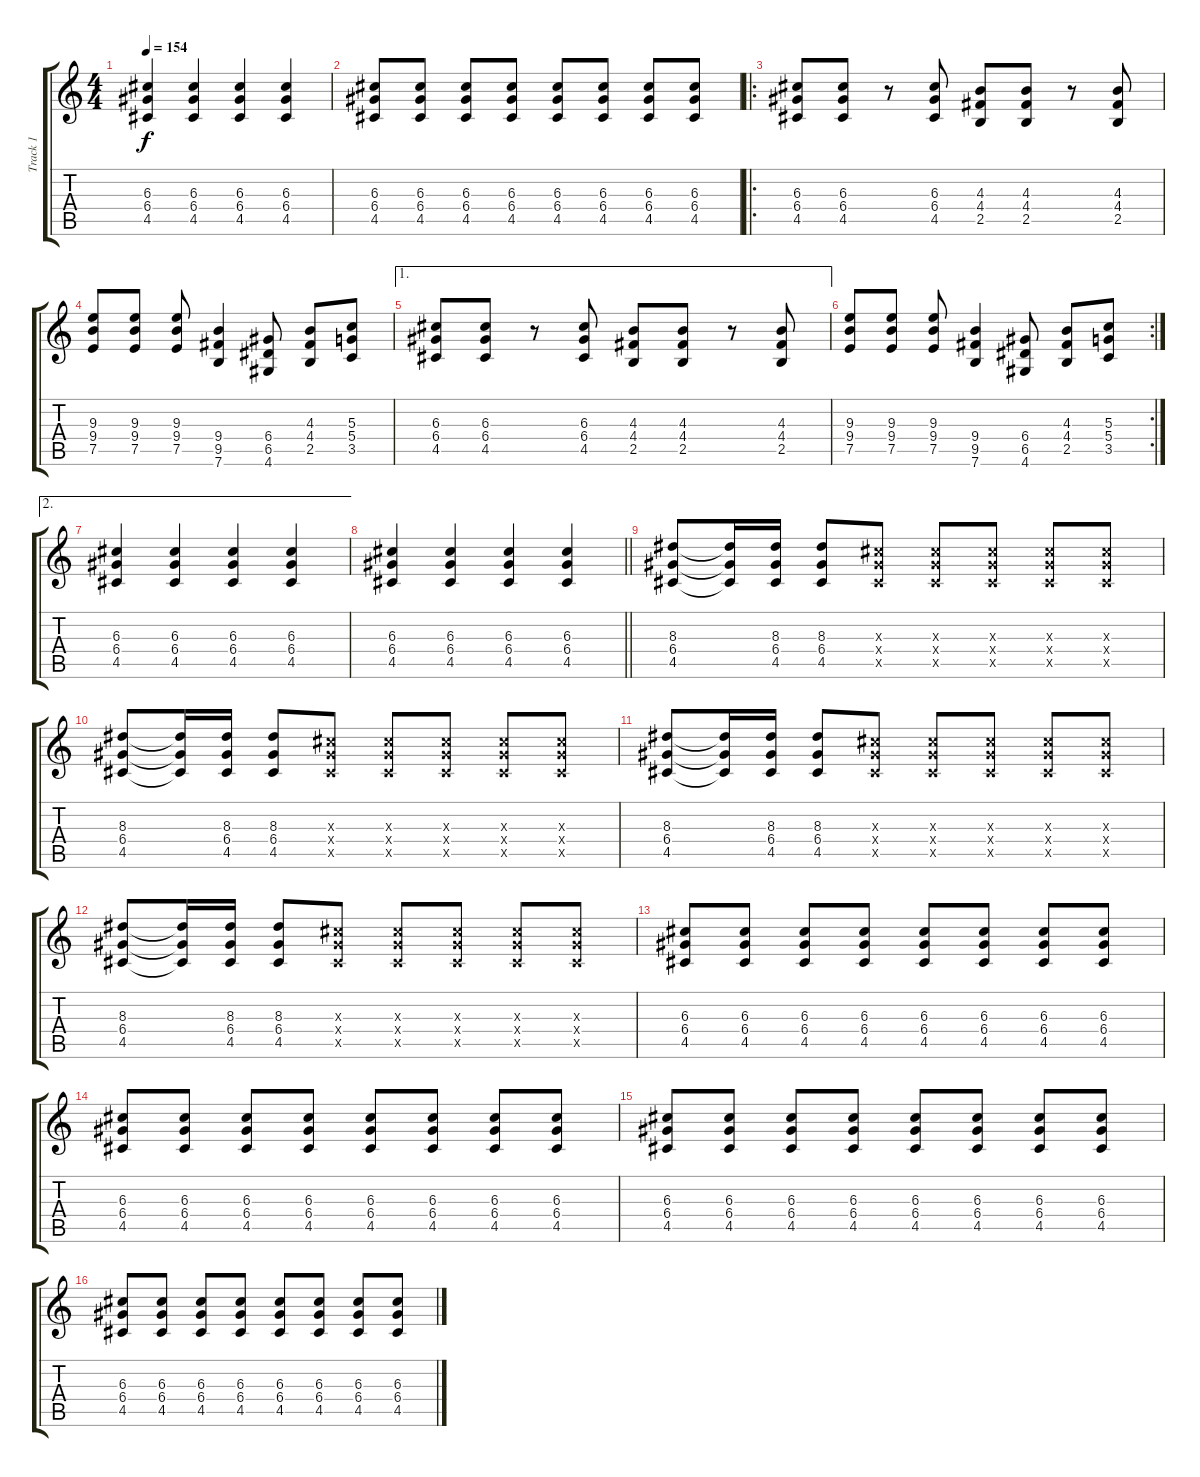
\track ("Track 1" "Track 1") {instrument electricguitarclean}
\staff {score tabs}
\tuning (E4 B3 G3 D3 A2 E2) {hide}
\ts (4 4)
\tempo 154
\clef g2
\ks c
(6.3 6.4 4.5).4{dy f} (6.3 6.4 4.5).4 (6.3 6.4 4.5).4 (6.3 6.4 4.5).4 |
(6.3 6.4 4.5).8 (6.3 6.4 4.5).8 (6.3 6.4 4.5).8 (6.3 6.4 4.5).8 (6.3 6.4 4.5).8 (6.3 6.4 4.5).8 (6.3 6.4 4.5).8 (6.3 6.4 4.5).8 |
\ro
(6.3 6.4 4.5).8 (6.3 6.4 4.5).8 r.8 (6.3 6.4 4.5).8 (4.3 4.4 2.5).8 (4.3 4.4 2.5).8 r.8 (4.3 4.4 2.5).8 |
(9.3 9.4 7.5).8 (9.3 9.4 7.5).8 (9.3 9.4 7.5).8 (9.4 9.5 7.6).4 (6.4 6.5 4.6).8 (4.3 4.4 2.5).8 (5.3 5.4 3.5).8 |
\ae 1
(6.3 6.4 4.5).8 (6.3 6.4 4.5).8 r.8 (6.3 6.4 4.5).8 (4.3 4.4 2.5).8 (4.3 4.4 2.5).8 r.8 (4.3 4.4 2.5).8 |
\rc 2
(9.3 9.4 7.5).8 (9.3 9.4 7.5).8 (9.3 9.4 7.5).8 (9.4 9.5 7.6).4 (6.4 6.5 4.6).8 (4.3 4.4 2.5).8 (5.3 5.4 3.5).8 |
\ae 2
(6.3 6.4 4.5).4 (6.3 6.4 4.5).4 (6.3 6.4 4.5).4 (6.3 6.4 4.5).4 |
\barLineRight lightlight
(6.3 6.4 4.5).4 (6.3 6.4 4.5).4 (6.3 6.4 4.5).4 (6.3 6.4 4.5).4 |
(8.3 6.4 4.5).8 (8.3{t} 6.4{t} 4.5{t}).16 (8.3 6.4 4.5).16 (8.3 6.4 4.5).8 (6.3{x} 6.4{x} 4.5{x}).8 (6.3{x} 6.4{x} 4.5{x}).8 (6.3{x} 6.4{x} 4.5{x}).8 (6.3{x} 6.4{x} 4.5{x}).8 (6.3{x} 6.4{x} 4.5{x}).8 |
(8.3 6.4 4.5).8 (8.3{t} 6.4{t} 4.5{t}).16 (8.3 6.4 4.5).16 (8.3 6.4 4.5).8 (6.3{x} 6.4{x} 4.5{x}).8 (6.3{x} 6.4{x} 4.5{x}).8 (6.3{x} 6.4{x} 4.5{x}).8 (6.3{x} 6.4{x} 4.5{x}).8 (6.3{x} 6.4{x} 4.5{x}).8 |
(8.3 6.4 4.5).8 (8.3{t} 6.4{t} 4.5{t}).16 (8.3 6.4 4.5).16 (8.3 6.4 4.5).8 (6.3{x} 6.4{x} 4.5{x}).8 (6.3{x} 6.4{x} 4.5{x}).8 (6.3{x} 6.4{x} 4.5{x}).8 (6.3{x} 6.4{x} 4.5{x}).8 (6.3{x} 6.4{x} 4.5{x}).8 |
(8.3 6.4 4.5).8 (8.3{t} 6.4{t} 4.5{t}).16 (8.3 6.4 4.5).16 (8.3 6.4 4.5).8 (6.3{x} 6.4{x} 4.5{x}).8 (6.3{x} 6.4{x} 4.5{x}).8 (6.3{x} 6.4{x} 4.5{x}).8 (6.3{x} 6.4{x} 4.5{x}).8 (6.3{x} 6.4{x} 4.5{x}).8 |
(6.3 6.4 4.5).8 (6.3 6.4 4.5).8 (6.3 6.4 4.5).8 (6.3 6.4 4.5).8 (6.3 6.4 4.5).8 (6.3 6.4 4.5).8 (6.3 6.4 4.5).8 (6.3 6.4 4.5).8 |
(6.3 6.4 4.5).8 (6.3 6.4 4.5).8 (6.3 6.4 4.5).8 (6.3 6.4 4.5).8 (6.3 6.4 4.5).8 (6.3 6.4 4.5).8 (6.3 6.4 4.5).8 (6.3 6.4 4.5).8 |
(6.3 6.4 4.5).8 (6.3 6.4 4.5).8 (6.3 6.4 4.5).8 (6.3 6.4 4.5).8 (6.3 6.4 4.5).8 (6.3 6.4 4.5).8 (6.3 6.4 4.5).8 (6.3 6.4 4.5).8 |
(6.3 6.4 4.5).8 (6.3 6.4 4.5).8 (6.3 6.4 4.5).8 (6.3 6.4 4.5).8 (6.3 6.4 4.5).8 (6.3 6.4 4.5).8 (6.3 6.4 4.5).8 (6.3 6.4 4.5).8
